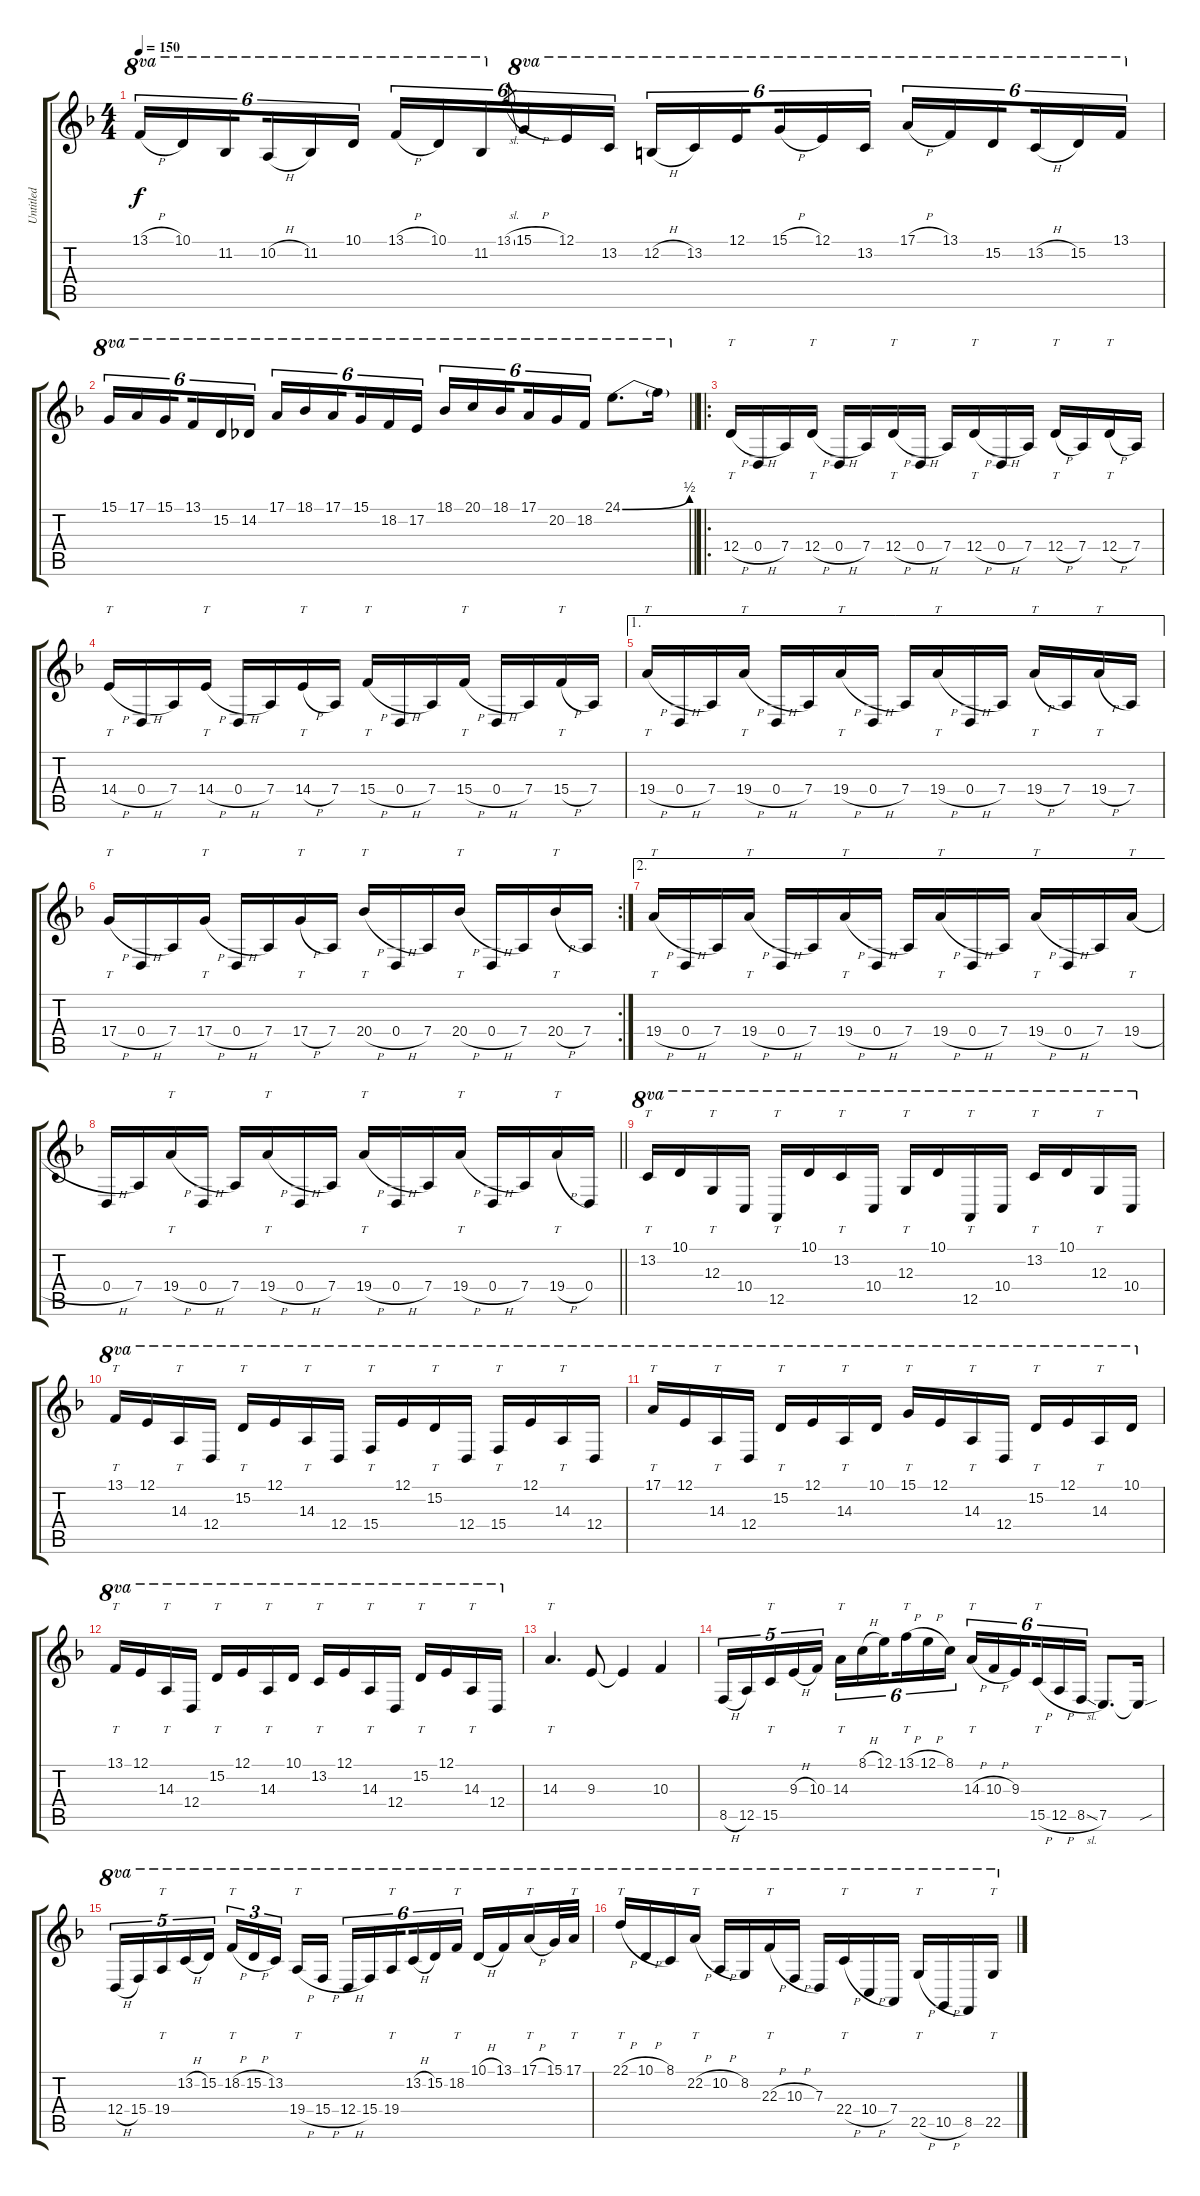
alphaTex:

\track ("Untitled" "Untitled") {instrument clarinet}
\staff {score tabs}
\tuning (E4 B3 G3 D3 A2 E2) {hide}
\ts (4 4)
\tempo 150
\clef g2
\ks f
13.1{h}.16{tu (6 4) ot 8va dy f} 10.1.16{tu (6 4) ot 8va} 11.2.16{tu (6 4) ot 8va beam splitsecondary} 10.2{h}.16{tu (6 4) ot 8va} 11.2.16{tu (6 4) ot 8va} 10.1.16{tu (6 4) ot 8va} 13.1{h}.16{tu (6 4) ot 8va} 10.1.16{tu (6 4) ot 8va} 11.2.16{tu (6 4) ot 8va} 13.1{sl}.8{gr beam splitsecondary} 15.1{h}.16{tu (6 4) ot 8va} 12.1.16{tu (6 4) ot 8va} 13.2.16{tu (6 4) ot 8va} 12.2{h}.16{tu (6 4) ot 8va} 13.2.16{tu (6 4) ot 8va} 12.1.16{tu (6 4) ot 8va beam splitsecondary} 15.1{h}.16{tu (6 4) ot 8va} 12.1.16{tu (6 4) ot 8va} 13.2.16{tu (6 4) ot 8va} 17.1{h}.16{tu (6 4) ot 8va} 13.1.16{tu (6 4) ot 8va} 15.2.16{tu (6 4) ot 8va beam splitsecondary} 13.2{h}.16{tu (6 4) ot 8va} 15.2.16{tu (6 4) ot 8va} 13.1.16{tu (6 4) ot 8va} |
\barLineRight lightlight
15.1.16{tu (6 4) ot 8va} 17.1.16{tu (6 4) ot 8va} 15.1.16{tu (6 4) ot 8va beam splitsecondary} 13.1.16{tu (6 4) ot 8va} 15.2.16{tu (6 4) ot 8va} 14.2.16{tu (6 4) ot 8va} 17.1.16{tu (6 4) ot 8va} 18.1.16{tu (6 4) ot 8va} 17.1.16{tu (6 4) ot 8va beam splitsecondary} 15.1.16{tu (6 4) ot 8va} 18.2.16{tu (6 4) ot 8va} 17.2.16{tu (6 4) ot 8va} 18.1.16{tu (6 4) ot 8va} 20.1.16{tu (6 4) ot 8va} 18.1.16{tu (6 4) ot 8va beam splitsecondary} 17.1.16{tu (6 4) ot 8va} 20.2.16{tu (6 4) ot 8va} 18.2.16{tu (6 4) ot 8va} 24.1{be (bend 0 0 60 2)}.8{d ot 8va} 24.1{t}.16{ot 8va} |
\ro
12.4{h}.16{tt} 0.4{h}.16 7.4.16 12.4{h}.16{tt} 0.4{h}.16 7.4.16 12.4{h}.16{tt} 0.4{h}.16 7.4.16 12.4{h}.16{tt} 0.4{h}.16 7.4.16 12.4{h}.16{tt} 7.4.16 12.4{h}.16{tt} 7.4.16 |
14.4{h}.16{tt} 0.4{h}.16 7.4.16 14.4{h}.16{tt} 0.4{h}.16 7.4.16 14.4{h}.16{tt} 7.4.16 15.4{h}.16{tt} 0.4{h}.16 7.4.16 15.4{h}.16{tt} 0.4{h}.16 7.4.16 15.4{h}.16{tt} 7.4.16 |
\ae 1
19.4{h}.16{tt} 0.4{h}.16 7.4.16 19.4{h}.16{tt} 0.4{h}.16 7.4.16 19.4{h}.16{tt} 0.4{h}.16 7.4.16 19.4{h}.16{tt} 0.4{h}.16 7.4.16 19.4{h}.16{tt} 7.4.16 19.4{h}.16{tt} 7.4.16 |
\rc 2
17.4{h}.16{tt} 0.4{h}.16 7.4.16 17.4{h}.16{tt} 0.4{h}.16 7.4.16 17.4{h}.16{tt} 7.4.16 20.4{h}.16{tt} 0.4{h}.16 7.4.16 20.4{h}.16{tt} 0.4{h}.16 7.4.16 20.4{h}.16{tt} 7.4.16 |
\ae 2
19.4{h}.16{tt} 0.4{h}.16 7.4.16 19.4{h}.16{tt} 0.4{h}.16 7.4.16 19.4{h}.16{tt} 0.4{h}.16 7.4.16 19.4{h}.16{tt} 0.4{h}.16 7.4.16 19.4{h}.16{tt} 0.4{h}.16 7.4.16 19.4{h}.16{tt} |
\barLineRight lightlight
0.4{h}.16 7.4.16 19.4{h}.16{tt} 0.4{h}.16 7.4.16 19.4{h}.16{tt} 0.4{h}.16 7.4.16 19.4{h}.16{tt} 0.4{h}.16 7.4.16 19.4{h}.16{tt} 0.4{h}.16 7.4.16 19.4{h}.16{tt} 0.4.16 |
13.2.16{tt ot 8va} 10.1.16{ot 8va} 12.3.16{tt ot 8va} 10.4.16{ot 8va} 12.5.16{tt ot 8va} 10.1.16{ot 8va} 13.2.16{tt ot 8va} 10.4.16{ot 8va} 12.3.16{tt ot 8va} 10.1.16{ot 8va} 12.5.16{tt ot 8va} 10.4.16{ot 8va} 13.2.16{tt ot 8va} 10.1.16{ot 8va} 12.3.16{tt ot 8va} 10.4.16{ot 8va} |
13.1.16{tt ot 8va} 12.1.16{ot 8va} 14.3.16{tt ot 8va} 12.4.16{ot 8va} 15.2.16{tt ot 8va} 12.1.16{ot 8va} 14.3.16{tt ot 8va} 12.4.16{ot 8va} 15.4.16{tt ot 8va} 12.1.16{ot 8va} 15.2.16{tt ot 8va} 12.4.16{ot 8va} 15.4.16{tt ot 8va} 12.1.16{ot 8va} 14.3.16{tt ot 8va} 12.4.16{ot 8va} |
17.1.16{tt ot 8va} 12.1.16{ot 8va} 14.3.16{tt ot 8va} 12.4.16{ot 8va} 15.2.16{tt ot 8va} 12.1.16{ot 8va} 14.3.16{tt ot 8va} 10.1.16{ot 8va} 15.1.16{tt ot 8va} 12.1.16{ot 8va} 14.3.16{tt ot 8va} 12.4.16{ot 8va} 15.2.16{tt ot 8va} 12.1.16{ot 8va} 14.3.16{tt ot 8va} 10.1.16{ot 8va} |
13.1.16{tt ot 8va} 12.1.16{ot 8va} 14.3.16{tt ot 8va} 12.4.16{ot 8va} 15.2.16{tt ot 8va} 12.1.16{ot 8va} 14.3.16{tt ot 8va} 10.1.16{ot 8va} 13.2.16{tt ot 8va} 12.1.16{ot 8va} 14.3.16{tt ot 8va} 12.4.16{ot 8va} 15.2.16{tt ot 8va} 12.1.16{ot 8va} 14.3.16{tt ot 8va} 12.4.16{ot 8va} |
14.3.4{tt d} 9.3.8 9.3{t}.4 10.3.4 |
8.5{h}.16{tu (5 4)} 12.5.16{tu (5 4)} 15.5.16{tt tu (5 4)} 9.3{h}.16{tu (5 4)} 10.3.16{tu (5 4)} 14.3.16{tt tu (6 4)} 8.1{h}.16{tu (6 4)} 12.1.16{tu (6 4) beam splitsecondary} 13.1{h}.16{tt tu (6 4)} 12.1{h}.16{tu (6 4)} 8.1.16{tu (6 4)} 14.3{h}.16{tt tu (6 4)} 10.3{h}.16{tu (6 4)} 9.3.16{tu (6 4) beam splitsecondary} 15.5{h}.16{tt tu (6 4)} 12.5{h}.16{tu (6 4)} 8.5{sl}.16{tu (6 4)} 7.5.8{d} 7.5{sou t}.16 |
12.4{h}.16{tu (5 4) ot 8va} 15.4.16{tu (5 4) ot 8va} 19.4.16{tt tu (5 4) ot 8va} 13.2{h}.16{tu (5 4) ot 8va} 15.2.16{tu (5 4) ot 8va} 18.2{h}.16{tt tu (3 2) ot 8va} 15.2{h}.16{tu (3 2) ot 8va} 13.2.16{tu (3 2) ot 8va beam splitsecondary} 19.4{h}.16{tt ot 8va} 15.4{h}.16{ot 8va} 12.4{h}.16{tu (6 4) ot 8va} 15.4.16{tu (6 4) ot 8va} 19.4.16{tt tu (6 4) ot 8va beam splitsecondary} 13.2{h}.16{tu (6 4) ot 8va} 15.2.16{tu (6 4) ot 8va} 18.2.16{tt tu (6 4) ot 8va} 10.1{h}.16{ot 8va} 13.1.16{ot 8va} 17.1{h}.16{tt ot 8va} 15.1.32{ot 8va} 17.1.32{tt ot 8va} |
22.1{h}.16{tt ot 8va} 10.1{h}.16{ot 8va} 8.1.16{ot 8va} 22.2{h}.16{tt ot 8va} 10.2{h}.16{ot 8va} 8.2.16{ot 8va} 22.3{h}.16{tt ot 8va} 10.3{h}.16{ot 8va} 7.3.16{ot 8va} 22.4{h}.16{tt ot 8va} 10.4{h}.16{ot 8va} 7.4.16{ot 8va} 22.5{h}.16{tt ot 8va} 10.5{h}.16{ot 8va} 8.5.16{ot 8va} 22.5.16{tt ot 8va}
